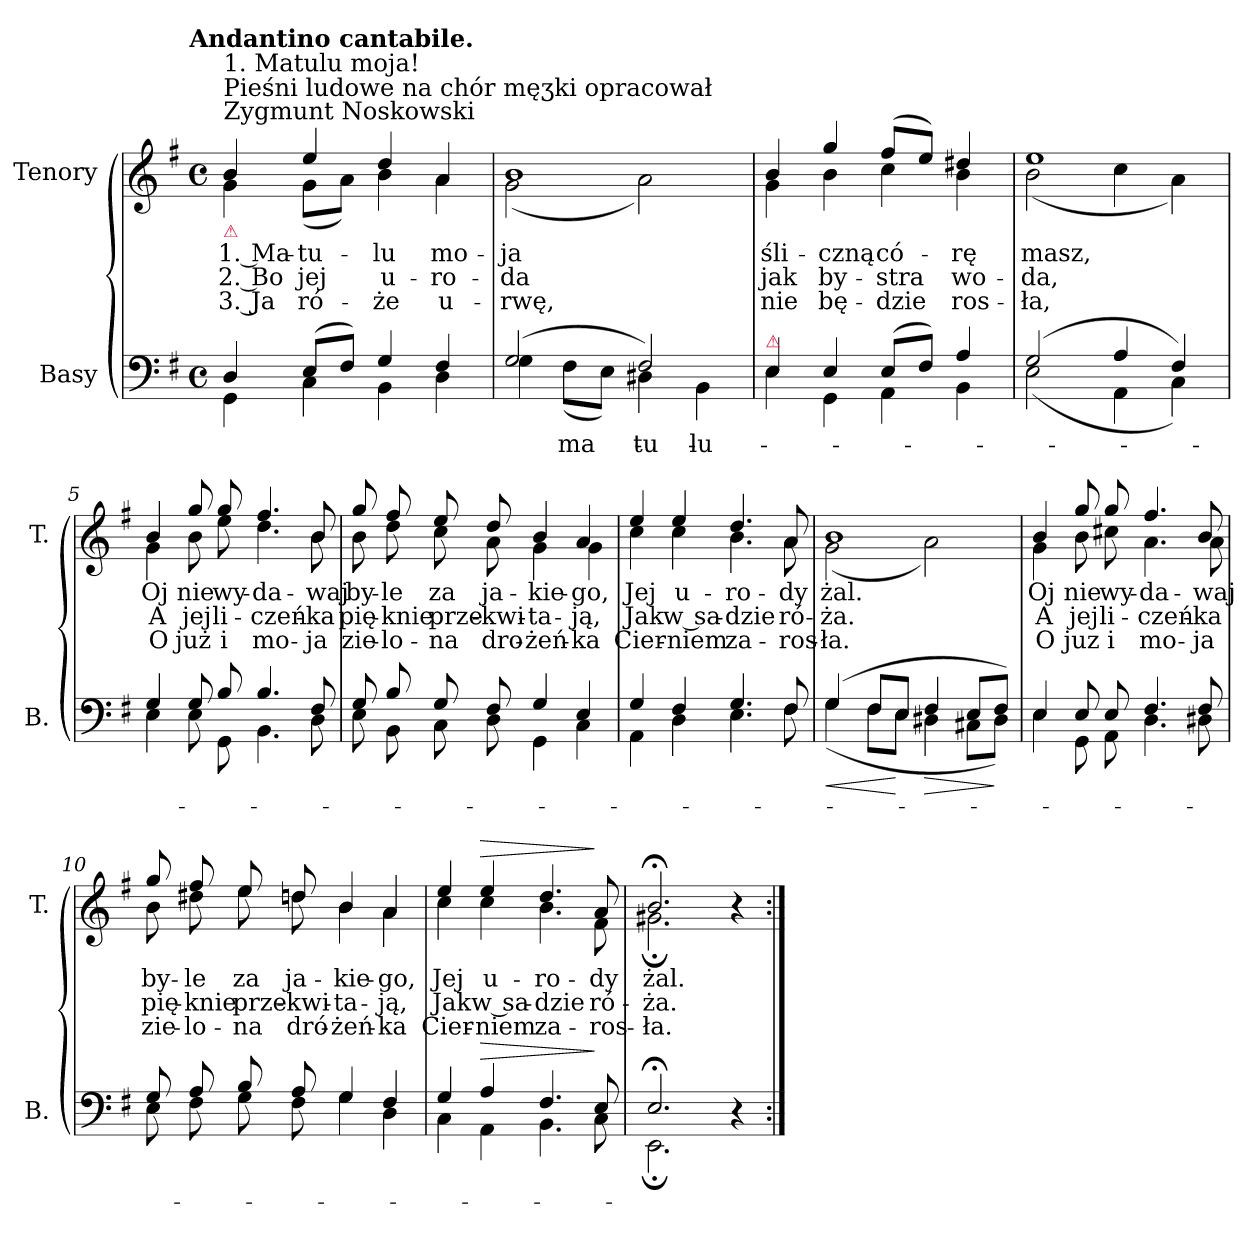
**kern	**text	**dynam	**kern	**text	**text	**text	**dynam
*part2	*part2	*part2	*part1	*part1	*part1	*part1	*part1
*staff2	*staff2	*staff2	*staff1	*staff1	*staff1	*staff1	*staff1
*I"Basy	*	*	*I"Tenory	*	*	*	*
*I'B.	*	*	*I'T.	*	*	*	*
*clefF4	*	*	*clefG2	*	*	*	*
*	*	*	*ITrd7c12	*	*	*	*
*k[f#]	*	*	*k[f#]	*	*	*	*
!!LO:TX:omd:t=Andantino cantabile.
*M4/4	*	*	*M4/4	*	*	*	*
*met(c)	*	*	*met(c)	*	*	*	*
*MM80	*	*	*MM80	*	*	*	*
=1	=1	=1	=1	=1	=1	=1	=1
*^	*	*	*^	*	*	*	*
!	!	!	!	!LO:TX:a:t=Pieśni ludowe na chór męʒki opracował\nZygmunt Noskowski	!	!	!	!	!
!	!	!	!	!LO:TX:a:t=1. Matulu moja!	!	!	!	!	!
!	!	!	!	!LO:TX:b:color=crimson:t=⚠	!	!	!	!	!
!	!	!	!	!	!	!	!	!	!LO:DY:b
!	!	!	!	!	!	!	!	!	!LO:DY:n=1:b
!	!	!	!	!	!	!	!	!	!LO:DY:n=2:b
4D/	4GG\	.	.	4B/	4G\	1. Ma-	2. Bo	3. Ja	mf p pp
(<8E/L	4C\	.	.	4e/	(>8G\L	-tu-	jej	ró-	.
8F#/J)	.	.	.	.	8A\J)	.	.	.	.
4G/	4BB\	.	.	4d/	4B\	lu	u-	-że	.
4F#/	4D\	.	.	4A/	4A\	mo-	-ro-	u-	.
=2	=2	=2	=2	=2	=2	=2	=2	=2	=2
(2G/	4G\	.	.	1B	(2G\	-ja	-da	-rwę,	.
.	(>8F#\L	ma-	.	.	.	.	.	.	.
.	8E\J)	.	.	.	.	.	.	.	.
2F#/)	4D#X\	-tu-	.	.	2A\)	.	.	.	.
.	4BB\	-lu	.	.	.	.	.	.	.
=3	=3	=3	=3	=3	=3	=3	=3	=3	=3
!LO:TX:a:color=crimson:t=⚠	!	!	!	!	!	!	!	!	!
4E/	4E\	.	.	4B/	4G\	śli-	jak	nie	.
4E/	4GG\	.	.	4g/	4B\	-czną	by-	bę-	.
(<8E/L	4AA\	.	.	(<8f#/L	4c\	có-	-stra	-dzie	.
8F#/J)	.	.	.	8e/J)	.	.	.	.	.
4A/	4BB\	.	.	4d#X/	4B\	-rę	wo-	ros-	.
=4	=4	=4	=4	=4	=4	=4	=4	=4	=4
(2G/	(2E\	.	.	1e	(2B\	masz,	da,	-ła,	.
4A/	4AA\	.	.	.	4c\	.	.	.	.
4F#/)	4C\)	.	.	.	4A\)	.	.	.	.
=5	=5	=5	=5	=5	=5	=5	=5	=5	=5
4G/	4E\	.	.	4B/	4G\	Oj	A	O	.
8G/	8E\	.	.	8g/	8B\	nie	jej	już	.
8B/	8GG\	.	.	8g/	8e\	wy-	li-	i	.
4.B/	4.BB\	.	.	4.f#/	4.d\	-da-	-czeń-	mo-	.
8F#/	8D\	.	.	8B/	8B\	-waj	-ka	-ja	.
=6	=6	=6	=6	=6	=6	=6	=6	=6	=6
8G/	8E\	.	.	8g/	8B\	by-	pię-	zie-	.
8B/	8BB\	.	.	8f#/	8d\	-le	-knie	-lo-	.
8G/	8C\	.	.	8e/	8c\	za	prze-	-na	.
8F#/	8D\	.	.	8d/	8A\	ja-	-kwi-	dro-	.
4G/	4GG\	.	.	4B/	4G\	-kie-	-ta-	-żeń-	.
4E/	4C\	.	.	4A/	4G\	-go,	-ją,	-ka	.
=7	=7	=7	=7	=7	=7	=7	=7	=7	=7
4G/	4AA\	.	.	4e/	4c\	Jej	Jak	Cier-	.
4F#/	4D\	.	.	4e/	4c\	u-	w sa-	-niem	.
4.G/	4.E\	.	.	4.d/	4.B\	-ro-	-dzie	za-	.
8F#/	8F#\	.	.	8A/	8A\	-dy	ró-	-ros-	.
=8	=8	=8	=8	=8	=8	=8	=8	=8	=8
!	!	!	!LO:HP:b	!	!	!	!	!	!
(4G/	(4G\	.	<	1B	(2G\	żal.	-ża.	-ła.	.
8F#/L	8F#\L	.	.	.	.	.	.	.	.
8E/J	8E\J	.	[	.	.	.	.	.	.
!	!	!	!LO:HP:b	!	!	!	!	!	!
4F#/	4D#X\	.	>	.	2A\)	.	.	.	.
8E/L	8C#X\L	.	.	.	.	.	.	.	.
8F#/J)	8D#\J)	.	]	.	.	.	.	.	.
=9	=9	=9	=9	=9	=9	=9	=9	=9	=9
4E/	4E\	.	.	4B/	4G\	Oj	A	O	.
8E/	8GG\	.	.	8g/	8B\	nie	jej	juz	.
8E/	8AA\	.	.	8g/	8c#X\	wy-	li-	i	.
4.F#/	4.D\	.	.	4.f#/	4.A\	-da-	-czeń-	mo-	.
8F#/	8D#X\	.	.	8B/	8A\	-waj	-ka	-ja	.
=10	=10	=10	=10	=10	=10	=10	=10	=10	=10
8G/	8E\	.	.	8g/	8B\	by-	pię-	zie-	.
8A/	8F#\	.	.	8f#/	8d#X\	-le	-knie	-lo-	.
8B/	8G\	.	.	8e/	8e\	za	prze-	-na	.
8A/	8F#\	.	.	8dn/	8dn\	ja-	-kwi-	dró-	.
4G/	4G\	.	.	4B/	4B\	-kie-	-ta-	-żeń-	.
4F#/	4D\	.	.	4A/	4A\	-go,	-ją,	-ka	.
=11	=11	=11	=11	=11	=11	=11	=11	=11	=11
4G/	4C\	.	.	4e/	4c\	Jej	Jak	Cier-	.
!	!	!	!LO:HP:a	!	!	!	!	!	!
!	!	!	!LO:HP:n=1:b	!	!	!	!	!	!LO:HP:a
!	!	!	!	!	!	!	!	!	!LO:HP:n=1:b
4A/	4AA\	.	> >	4e/	4c\	u-	w sa-	-niem	> >
4.F#/	4.BB\	.	.	4.d/	4.B\	-ro-	-dzie	za-	.
8E/	8C\	.	]	8A/	8F#\	-dy	ró-	-ros-	]
*v	*v	*	*	*	*	*	*	*	*
*	*	*	*v	*v	*	*	*	*
.	.	]	.	.	.	.	]
=12	=12	=12	=12	=12	=12	=12	=12
*^	*	*	*^	*	*	*	*
2.E;</	2.EE;<\	.	.	2.B;</	2.G#X;<\	żal.	-ża.	-ła.	.
4r	4ryy	.	.	4r	4ryy	.	.	.	.
*v	*v	*	*	*	*	*	*	*	*
*	*	*	*v	*v	*	*	*	*
=:|!	=:|!	=:|!	=:|!	=:|!	=:|!	=:|!	=:|!
*-	*-	*-	*-	*-	*-	*-	*-
